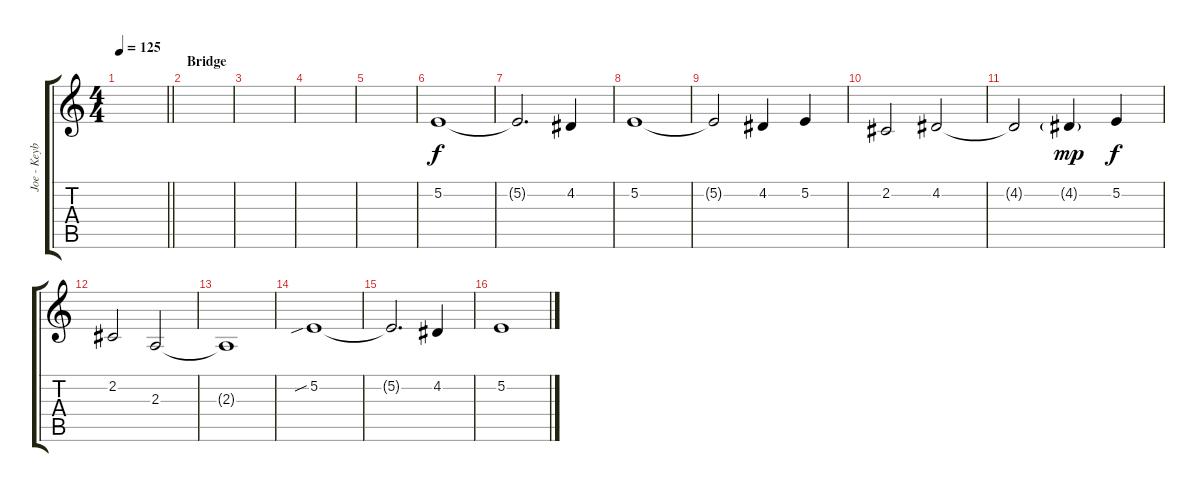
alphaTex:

\track ("Joe - Keyboard" "Joe - Keyb") {instrument lead1square}
\staff {score tabs}
\tuning (E4 B3 G3 D3 A2 E2) {hide}
\ts (4 4)
\tempo 125
\clef g2
\barLineRight lightlight
\ks c
|
\section ("" "Bridge")
|
|
|
|
5.2.1{instrument lead3calliope} |
5.2{t}.2{d} 4.2.4 |
5.2.1 |
5.2{t}.2 4.2.4 5.2.4 |
2.2.2 4.2.2 |
4.2{t}.2 4.2{g}.4{dy mp} 5.2.4{dy f} |
2.2.2 2.3.2 |
2.3{t}.1 |
5.2{sib}.1 |
5.2{t}.2{d} 4.2.4 |
5.2.1
